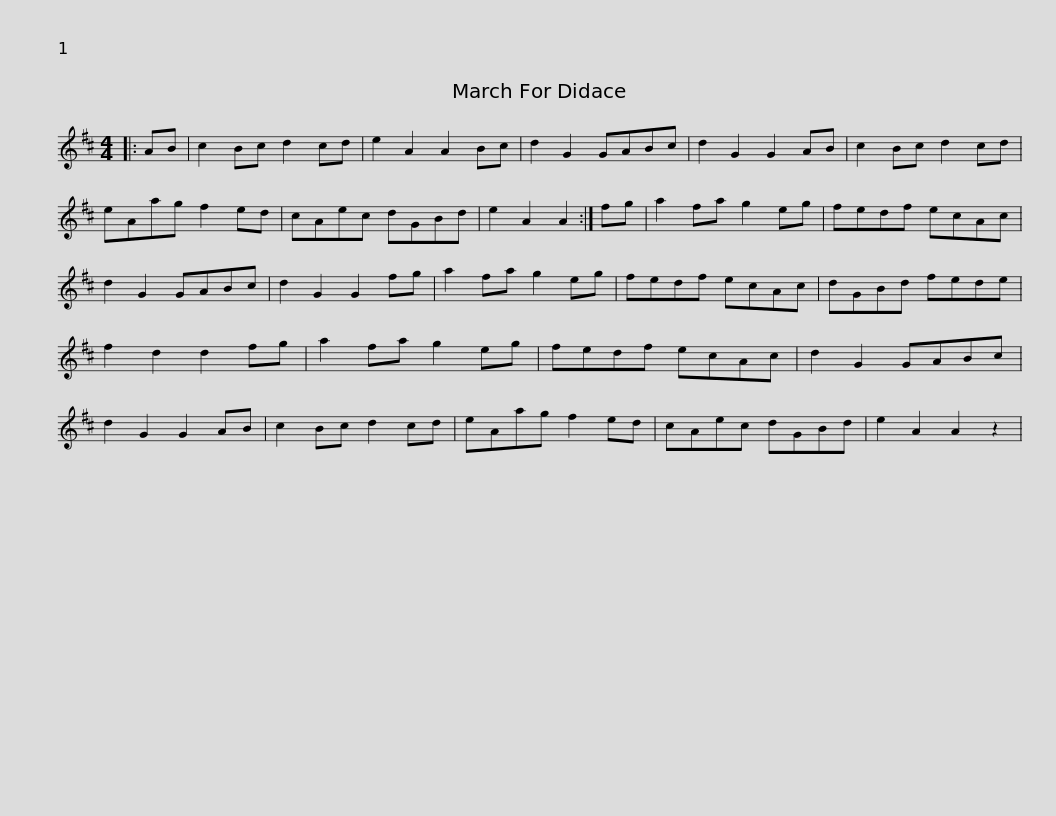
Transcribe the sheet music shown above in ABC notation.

X:1
L:1/8
M:4/4
I:linebreak $
K:D
V:1 treble
V:1
|: AB | c2 Bc d2 cd | e2 A2 A2 Bc | d2 G2 GABc | d2 G2 G2 AB | %5
 c2 Bc d2 cd | eAag f2 ed |$ cAec dGBd | e2 A2 A2 :| fg | %10
 a2 fa g2 eg | fedf ecAc | d2 G2 GABc | d2 G2 G2 fg |$ a2 fa g2 eg | %15
 fedf ecAc | dGBd fede | f2 d2 d2 fg | a2 fa g2 eg | fedf ecAc |$ %20
 d2 G2 GABc | d2 G2 G2 AB | c2 Bc d2 cd | eAag f2 ed | cAec dGBd | %25
 e2 A2 A2 z2 | %26
